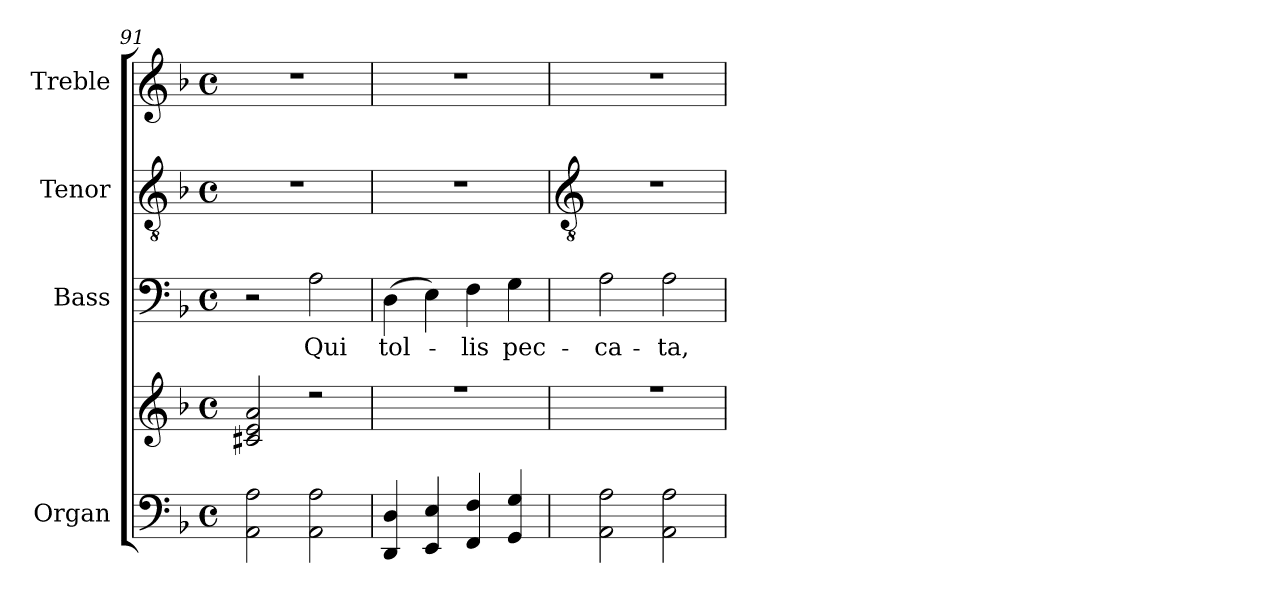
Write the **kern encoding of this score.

**kern	**kern	**kern	**text	**kern	**kern
*part4	*part4	*part3	*part3	*part2	*part1
*staff5	*staff4	*staff3	*staff3	*staff2	*staff1
*I"Organ	*	*I"Bass	*	*I"Tenor	*I"Treble
*I'Organ	*	*I'Bass	*	*I'Tenor	*I'Treble
*clefF4	*clefG2	*clefF4	*	*clefGv2	*clefG2
*k[b-]	*k[b-]	*k[b-]	*	*k[b-]	*k[b-]
*F:	*F:	*F:	*	*F:	*F:
*M4/4	*M4/4	*M4/4	*	*M4/4	*M4/4
*met(c)	*met(c)	*met(c)	*	*met(c)	*met(c)
=91	=91	=91	=91	=91	=91
*	*^	*	*	*	*
2AA 2A	2c#X 2e 2a	1ryy	2r	.	1r	1r
!	!	!	!	!LO:LY:b	!	!
2AA 2A	2r	.	2A	Qui	.	.
=92	=92	=92	=92	=92	=92	=92
!	!	!	!	!LO:LY:b	!	!
4DD 4D	1r	1ryy	(>4D	tol-	1r	1r
4EE 4E	.	.	4E)	.	.	.
!	!	!	!	!LO:LY:b	!	!
4FF 4F	.	.	4F	lis	.	.
!	!	!	!	!LO:LY:b	!	!
4GG 4G	.	.	4G	pec-	.	.
!!LO:LB:g=z
=93	=93	=93	=93	=93	=93	=93
*	*	*	*	*	*clefGv2	*
!	!	!	!	!LO:LY:b	!	!
2AA 2A	1r	1ryy	2A	-ca-	1r	1r
!	!	!	!	!LO:LY:b	!	!
2AA 2A	.	.	2A	-ta,	.	.
*	*v	*v	*	*	*	*
=	=	=	=	=	=
*-	*-	*-	*-	*-	*-
